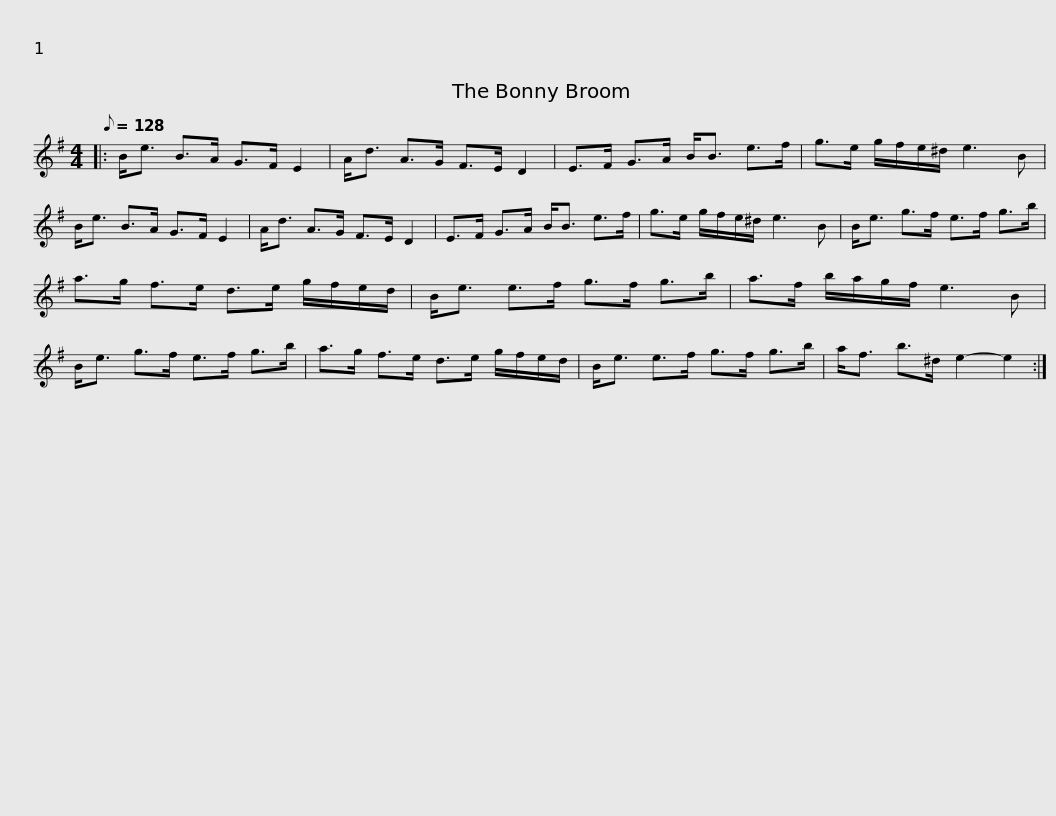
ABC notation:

X:1
L:1/8
Q:1/8=128
M:4/4
I:linebreak $
K:Emin
V:1 treble
V:1
|: B<e B>A G>F E2 | A<d A>G F>E D2 | E>F G>A B<B e>f | g>e g/f/e/^d/ e3 B |$ B<e B>A G>F E2 | %5
 A<d A>G F>E D2 | E>F G>A B<B e>f | g>e g/f/e/^d/ e3 B | B<e g>f e>f g>b |$ a>g f>e d>e g/f/e/d/ | %10
 B<e e>f g>f g>b | a>f b/a/g/f/ e3 B | B<e g>f e>f g>b |$ a>g f>e d>e g/f/e/d/ | B<e e>f g>f g>b | %15
 a<f b>^d e2- e2 :| %16
